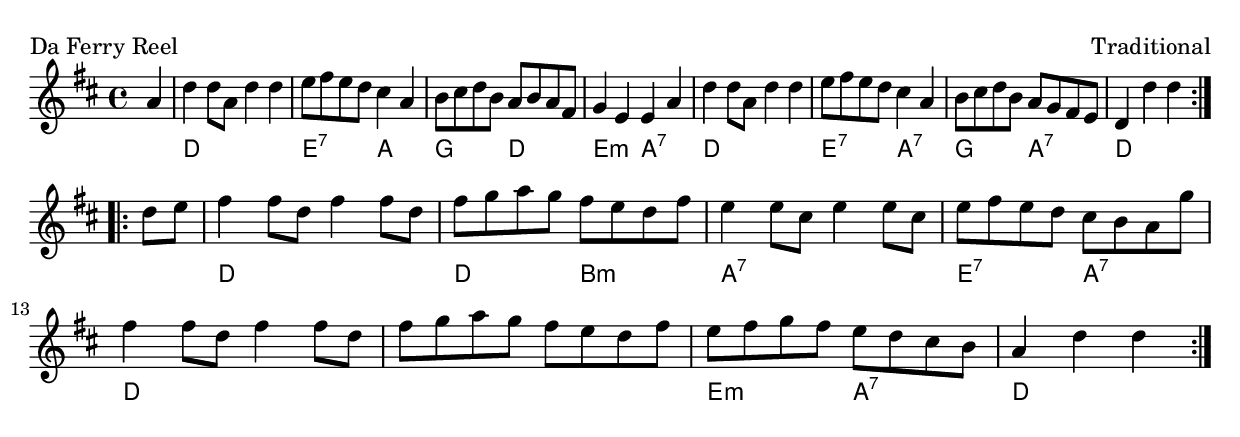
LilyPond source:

\version "2.22.0"

#(define (lower-extension pitch chbass)
    "Return re-sized markup for pitch note name."
    #{
        \markup \fontsize #-2
        #(note-name->markup pitch chbass)
    #}
)

\include "english.ly"


\paper {
   top-margin = 5\mm
   bottom-margin = 5\mm
   left-margin = 5\mm
   right-margin = 5\mm
   ragged-bottom = ##f
%   page-limit-inter-system-space=##t
%   page-limit-inter-system-space-factor=1
%   after-title-space = 10\mm
   score-markup-spacing = #'((basic-distance . 10))
   markup-system-spacing = #'((basic-distance . 5))
   system-system-spacing= #'((basic-distance . 12))
%   markup-markup-spacing = #'((basic-distance . 0))
}

\layout {
  indent = 0 \mm
  \context { 
        \ChordNames
        chordNoteNamer = #lower-extension
        \override ChordName.font-size = #0.5
  }
}

% Da Ferry Reel
\score{
  \relative c''{
    <<
      {
        \clef treble
        \key d \major
        \time 4/4
        \partial 4 a4 |
        d d8 a d4 d | e8 fs e d cs4 a | b8 cs d b a b a fs | g4 e e a |
        d d8 a d4 d | e8 fs e d cs4 a | b8 cs d b a g fs e | d4 d' d \bar":|.|:" \break
        d8 e | fs4 fs8 d fs4 fs8 d | fs g a g fs e d fs | e4 e8 cs e4 e8 cs | e8 fs e d cs b a g' | \break
        fs4 fs8 d fs4 fs8 d | fs g a g fs e d fs | e fs g fs e d cs b | a4 d d \bar":|."
      }
      \new ChordNames{
        \chordmode{
          \partial 4 s4 |
          d1 | e2:7 a | g d | e:m a:7 |
          d1 | e2:7 a:7 | g a:7 | d2 s |
          d1 | d2 b:m | a1:7 | e2:7 a:7 |
          d1 | s | e2:m a:7 | d2 s4 |
        }
      }
    >>
  }
  \header{
    piece = "Da Ferry Reel"
    opus = "Traditional"
  }
}
